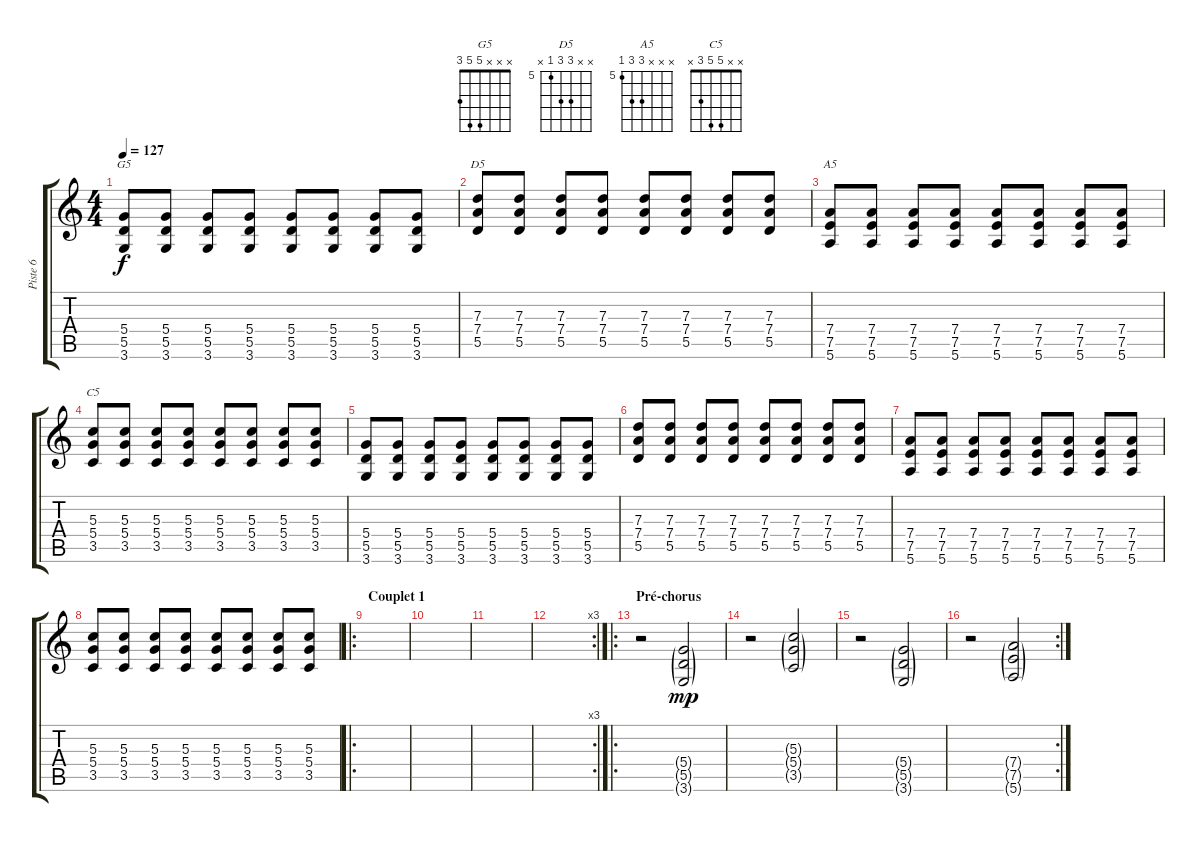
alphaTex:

\track ("Piste 6" "Piste 6") {instrument electricguitarmuted}
\staff {score tabs}
\tuning (E4 B3 G3 D3 A2 E2) {hide}
\chord ("G5" x x x 5 5 3)
\chord ("D5" x x 7 7 5 x) {firstfret 5}
\chord ("A5" x x x 7 7 5) {firstfret 5}
\chord ("C5" x x 5 5 3 x)
\ts (4 4)
\tempo 127
\clef g2
\ks c
(5.4 5.5 3.6).8{ch "G5" dy f} (5.4 5.5 3.6).8 (5.4 5.5 3.6).8 (5.4 5.5 3.6).8 (5.4 5.5 3.6).8 (5.4 5.5 3.6).8 (5.4 5.5 3.6).8 (5.4 5.5 3.6).8 |
(7.3 7.4 5.5).8{ch "D5"} (7.3 7.4 5.5).8 (7.3 7.4 5.5).8 (7.3 7.4 5.5).8 (7.3 7.4 5.5).8 (7.3 7.4 5.5).8 (7.3 7.4 5.5).8 (7.3 7.4 5.5).8 |
(7.4 7.5 5.6).8{ch "A5"} (7.4 7.5 5.6).8 (7.4 7.5 5.6).8 (7.4 7.5 5.6).8 (7.4 7.5 5.6).8 (7.4 7.5 5.6).8 (7.4 7.5 5.6).8 (7.4 7.5 5.6).8 |
(5.3 5.4 3.5).8{ch "C5"} (5.3 5.4 3.5).8 (5.3 5.4 3.5).8 (5.3 5.4 3.5).8 (5.3 5.4 3.5).8 (5.3 5.4 3.5).8 (5.3 5.4 3.5).8 (5.3 5.4 3.5).8 |
(5.4 5.5 3.6).8 (5.4 5.5 3.6).8 (5.4 5.5 3.6).8 (5.4 5.5 3.6).8 (5.4 5.5 3.6).8 (5.4 5.5 3.6).8 (5.4 5.5 3.6).8 (5.4 5.5 3.6).8 |
(7.3 7.4 5.5).8 (7.3 7.4 5.5).8 (7.3 7.4 5.5).8 (7.3 7.4 5.5).8 (7.3 7.4 5.5).8 (7.3 7.4 5.5).8 (7.3 7.4 5.5).8 (7.3 7.4 5.5).8 |
(7.4 7.5 5.6).8 (7.4 7.5 5.6).8 (7.4 7.5 5.6).8 (7.4 7.5 5.6).8 (7.4 7.5 5.6).8 (7.4 7.5 5.6).8 (7.4 7.5 5.6).8 (7.4 7.5 5.6).8 |
(5.3 5.4 3.5).8 (5.3 5.4 3.5).8 (5.3 5.4 3.5).8 (5.3 5.4 3.5).8 (5.3 5.4 3.5).8 (5.3 5.4 3.5).8 (5.3 5.4 3.5).8 (5.3 5.4 3.5).8 |
\ro
\section ("" "Couplet 1")
|
|
|
\rc 3
|
\ro
\section ("" "Pré-chorus")
r.2{instrument distortionguitar} (5.4{g} 5.5{g} 3.6{g}).2{dy mp} |
r.2 (5.3{g} 5.4{g} 3.5{g}).2 |
r.2 (5.4{g} 5.5{g} 3.6{g}).2 |
\rc 2
r.2 (7.4{g} 7.5{g} 5.6{g}).2
